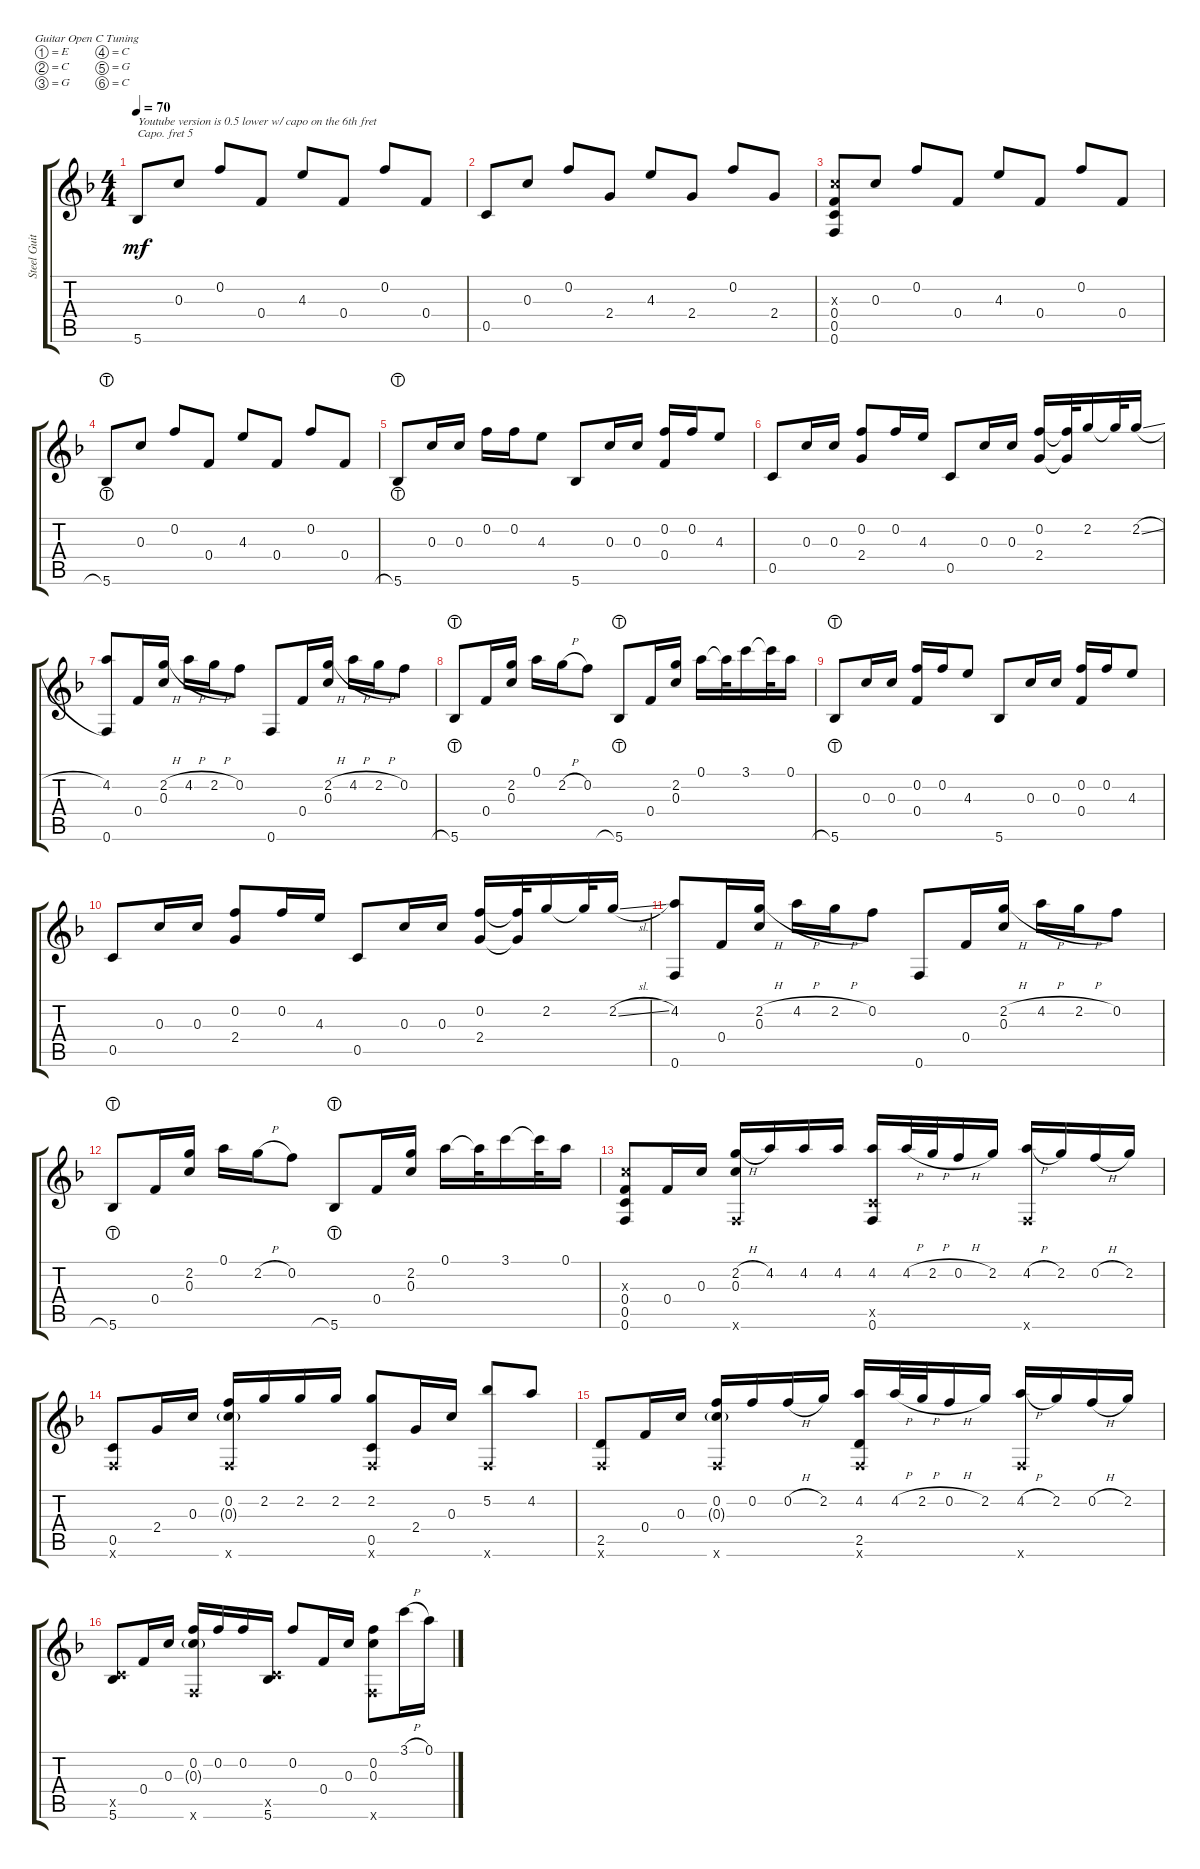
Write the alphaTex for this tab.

\defaultSystemsLayout 4
\bracketExtendMode groupsimilarinstruments
\otherSystemsTrackNameOrientation horizontal
\track ("Steel Guitar" "Steel Guit") {instrument acousticguitarsteel}
\staff {score tabs}
\capo 5
\tuning (E4 C4 G3 C3 G2 C2)
\ts (4 4)
\tempo 70
\clef g2
\scale
1.00074
\ks f
5.6{acc forcenatural}.8{txt "Youtube version is 0.5 lower w/ capo on the 6th fret" dy mf instrument acousticguitarsteel beam Up} 0.3{acc forcenatural}.8{beam Up} 0.2{acc forcenatural}.8{beam Up} 0.4{acc forcenatural}.8{beam Up} 4.3{acc forcenatural}.8{beam Up} 0.4{acc forcenatural}.8{beam Up} 0.2{acc forcenatural}.8{beam Up} 0.4{acc forcenatural}.8{beam Up} |
\scale
0.998947 0.5{acc forcenatural}.8{beam Up} 0.3{acc forcenatural}.8{beam Up} 0.2{acc forcenatural}.8{beam Up} 2.4{acc forcenatural}.8{beam Up} 4.3{acc forcenatural}.8{beam Up} 2.4{acc forcenatural}.8{beam Up} 0.2{acc forcenatural}.8{beam Up} 2.4{acc forcenatural}.8{beam Up} |
(0.4{acc forcenatural} 0.5{acc forcenatural} 0.6{acc forcenatural} 0.3{x acc forcenatural}).8{beam Up} 0.3{acc forcenatural}.8{beam Up} 0.2{acc forcenatural}.8{beam Up} 0.4{acc forcenatural}.8{beam Up} 4.3{acc forcenatural}.8{beam Up} 0.4{acc forcenatural}.8{beam Up} 0.2{acc forcenatural}.8{beam Up} 0.4{acc forcenatural}.8{beam Up} |
5.6{lht acc forcenatural}.8{beam Up} 0.3{acc forcenatural}.8{beam Up} 0.2{acc forcenatural}.8{beam Up} 0.4{acc forcenatural}.8{beam Up} 4.3{acc forcenatural}.8{beam Up} 0.4{acc forcenatural}.8{beam Up} 0.2{acc forcenatural}.8{beam Up} 0.4{acc forcenatural}.8{beam Up} |
5.6{lht acc forcenatural}.8{beam Up} 0.3{acc forcenatural}.16{beam Up} 0.3{acc forcenatural}.16{beam Up} 0.2{acc forcenatural}.16{beam Down} 0.2{acc forcenatural}.16{beam Down} 4.3{acc forcenatural}.8{beam Down} 5.6{acc forcenatural}.8{beam Up} 0.3{acc forcenatural}.16{beam Up} 0.3{acc forcenatural}.16{beam Up} (0.2{acc forcenatural} 0.4{acc forcenatural}).16{beam Up} 0.2{acc forcenatural}.16{beam Up} 4.3{acc forcenatural}.8{beam Up} |
0.5{acc forcenatural}.8{beam Up} 0.3{acc forcenatural}.16{beam Up} 0.3{acc forcenatural}.16{beam Up} (0.2{acc forcenatural} 2.4{acc forcenatural}).8{beam Up} 0.2{acc forcenatural}.16{beam Up} 4.3{acc forcenatural}.16{beam Up} 0.5{acc forcenatural}.8{beam Up} 0.3{acc forcenatural}.16{beam Up} 0.3{acc forcenatural}.16{beam Up} (0.2{acc forcenatural} 2.4{acc forcenatural}).16{beam Up} (0.2{t acc forcenatural} 2.4{t acc forcenatural}).32{beam Up} 2.2{acc forcenatural}.16{beam Up} 2.2{t acc forcenatural}.32{beam Up} 2.2{sl acc forcenatural}.16{beam Up} |
(4.2{acc forcenatural} 0.6{acc forcenatural}).8{beam Up} 0.4{acc forcenatural}.16{beam Up} (2.2{h acc forcenatural} 0.3{acc forcenatural}).16{beam Up} 4.2{h acc forcenatural}.16{beam Down} 2.2{h acc forcenatural}.16{beam Down} 0.2{acc forcenatural}.8{beam Down} 0.6{acc forcenatural}.8{beam Up} 0.4{acc forcenatural}.16{beam Up} (2.2{h acc forcenatural} 0.3{acc forcenatural}).16{beam Up} 4.2{h acc forcenatural}.16{beam Down} 2.2{h acc forcenatural}.16{beam Down} 0.2{acc forcenatural}.8{beam Down} |
5.6{lht acc forcenatural}.8{beam Up} 0.4{acc forcenatural}.16{beam Up} (0.3{acc forcenatural} 2.2{acc forcenatural}).16{beam Up} 0.1{acc forcenatural}.16{beam Down} 2.2{h acc forcenatural}.16{beam Down} 0.2{acc forcenatural}.8{beam Down} 5.6{lht acc forcenatural}.8{beam Up} 0.4{acc forcenatural}.16{beam Up} (0.3{acc forcenatural} 2.2{acc forcenatural}).16{beam Up} 0.1{acc forcenatural}.16{beam Down} 0.1{t acc forcenatural}.32{beam Down} 3.1{acc forcenatural}.16{beam Down} 3.1{t acc forcenatural}.32{beam Down} 0.1{acc forcenatural}.16{beam Down} |
5.6{lht acc forcenatural}.8{beam Up} 0.3{acc forcenatural}.16{beam Up} 0.3{acc forcenatural}.16{beam Up} (0.2{acc forcenatural} 0.4{acc forcenatural}).16{beam Up} 0.2{acc forcenatural}.16{beam Up} 4.3{acc forcenatural}.8{beam Up} 5.6{acc forcenatural}.8{beam Up} 0.3{acc forcenatural}.16{beam Up} 0.3{acc forcenatural}.16{beam Up} (0.2{acc forcenatural} 0.4{acc forcenatural}).16{beam Up} 0.2{acc forcenatural}.16{beam Up} 4.3{acc forcenatural}.8{beam Up} |
0.5{acc forcenatural}.8{beam Up} 0.3{acc forcenatural}.16{beam Up} 0.3{acc forcenatural}.16{beam Up} (0.2{acc forcenatural} 2.4{acc forcenatural}).8{beam Up} 0.2{acc forcenatural}.16{beam Up} 4.3{acc forcenatural}.16{beam Up} 0.5{acc forcenatural}.8{beam Up} 0.3{acc forcenatural}.16{beam Up} 0.3{acc forcenatural}.16{beam Up} (0.2{acc forcenatural} 2.4{acc forcenatural}).16{beam Up} (0.2{t acc forcenatural} 2.4{t acc forcenatural}).32{beam Up} 2.2{acc forcenatural}.16{beam Up} 2.2{t acc forcenatural}.32{beam Up} 2.2{sl acc forcenatural}.16{beam Up} |
(4.2{acc forcenatural} 0.6{acc forcenatural}).8{beam Up} 0.4{acc forcenatural}.16{beam Up} (2.2{h acc forcenatural} 0.3{acc forcenatural}).16{beam Up} 4.2{h acc forcenatural}.16{beam Down} 2.2{h acc forcenatural}.16{beam Down} 0.2{acc forcenatural}.8{beam Down} 0.6{acc forcenatural}.8{beam Up} 0.4{acc forcenatural}.16{beam Up} (2.2{h acc forcenatural} 0.3{acc forcenatural}).16{beam Up} 4.2{h acc forcenatural}.16{beam Down} 2.2{h acc forcenatural}.16{beam Down} 0.2{acc forcenatural}.8{beam Down} |
5.6{lht acc forcenatural}.8{beam Up} 0.4{acc forcenatural}.16{beam Up} (0.3{acc forcenatural} 2.2{acc forcenatural}).16{beam Up} 0.1{acc forcenatural}.16{beam Down} 2.2{h acc forcenatural}.16{beam Down} 0.2{acc forcenatural}.8{beam Down} 5.6{lht acc forcenatural}.8{beam Up} 0.4{acc forcenatural}.16{beam Up} (0.3{acc forcenatural} 2.2{acc forcenatural}).16{beam Up} 0.1{acc forcenatural}.16{beam Down} 0.1{t acc forcenatural}.32{beam Down} 3.1{acc forcenatural}.16{beam Down} 3.1{t acc forcenatural}.32{beam Down} 0.1{acc forcenatural}.16{beam Down} |
(0.6{acc forcenatural} 0.5{acc forcenatural} 0.4{acc forcenatural} 0.3{x acc forcenatural}).8{beam Up} 0.4{acc forcenatural}.16{beam Up} 0.3{acc forcenatural}.16{beam Up} (2.2{h acc forcenatural} 0.3{acc forcenatural} 0.6{x acc forcenatural}).16{beam Up} 4.2{acc forcenatural}.16{beam Up} 4.2{acc forcenatural}.16{beam Up} 4.2{acc forcenatural}.16{beam Up} (4.2{acc forcenatural} 0.6{acc forcenatural} 0.5{x acc forcenatural}).16{beam Up} 4.2{h acc forcenatural}.32{beam Up} 2.2{h acc forcenatural}.32{beam Up} 0.2{h acc forcenatural}.16{beam Up} 2.2{acc forcenatural}.16{beam Up} (4.2{h acc forcenatural} 0.6{x acc forcenatural}).16{beam Up} 2.2{acc forcenatural}.16{beam Up} 0.2{h acc forcenatural}.16{beam Up} 2.2{acc forcenatural}.16{beam Up} |
(0.5{acc forcenatural} 0.6{x acc forcenatural}).8{beam Up} 2.4{acc forcenatural}.16{beam Up} 0.3{acc forcenatural}.16{beam Up} (0.2{acc forcenatural} 0.6{x acc forcenatural} 0.3{g acc forcenatural}).16{beam Up} 2.2{acc forcenatural}.16{beam Up} 2.2{acc forcenatural}.16{beam Up} 2.2{acc forcenatural}.16{beam Up} (2.2{acc forcenatural} 0.5{acc forcenatural} 0.6{x acc forcenatural}).8{beam Up} 2.4{acc forcenatural}.16{beam Up} 0.3{acc forcenatural}.16{beam Up} (5.2{acc forcenatural} 0.6{x acc forcenatural}).8{beam Up} 4.2{acc forcenatural}.8{beam Up} |
(2.5{acc forcenatural} 0.6{x acc forcenatural}).8{beam Up} 0.4{acc forcenatural}.16{beam Up} 0.3{acc forcenatural}.16{beam Up} (0.2{acc forcenatural} 0.6{x acc forcenatural} 0.3{g acc forcenatural}).16{beam Up} 0.2{acc forcenatural}.16{beam Up} 0.2{h acc forcenatural}.16{beam Up} 2.2{acc forcenatural}.16{beam Up} (4.2{acc forcenatural} 2.5{acc forcenatural} 0.6{x acc forcenatural}).16{beam Up} 4.2{h acc forcenatural}.32{beam Up} 2.2{h acc forcenatural}.32{beam Up} 0.2{h acc forcenatural}.16{beam Up} 2.2{acc forcenatural}.16{beam Up} (4.2{h acc forcenatural} 0.6{x acc forcenatural}).16{beam Up} 2.2{acc forcenatural}.16{beam Up} 0.2{h acc forcenatural}.16{beam Up} 2.2{acc forcenatural}.16{beam Up} |
(5.6{acc forcenatural} 0.5{x acc forcenatural}).8{beam Up} 0.4{acc forcenatural}.16{beam Up} 0.3{acc forcenatural}.16{beam Up} (0.2{acc forcenatural} 0.6{x acc forcenatural} 0.3{g acc forcenatural}).16{beam Up} 0.2{acc forcenatural}.16{beam Up} 0.2{acc forcenatural}.16{beam Up} (5.6{acc forcenatural} 0.5{x acc forcenatural}).16{beam Up} 0.2{acc forcenatural}.8{beam Up} 0.4{acc forcenatural}.16{beam Up} 0.3{acc forcenatural}.16{beam Up} (0.2{acc forcenatural} 0.3{acc forcenatural} 0.6{x acc forcenatural}).8{beam Down} 3.1{h acc forcenatural}.16{beam Down} 0.1{acc forcenatural}.16{beam Down}
